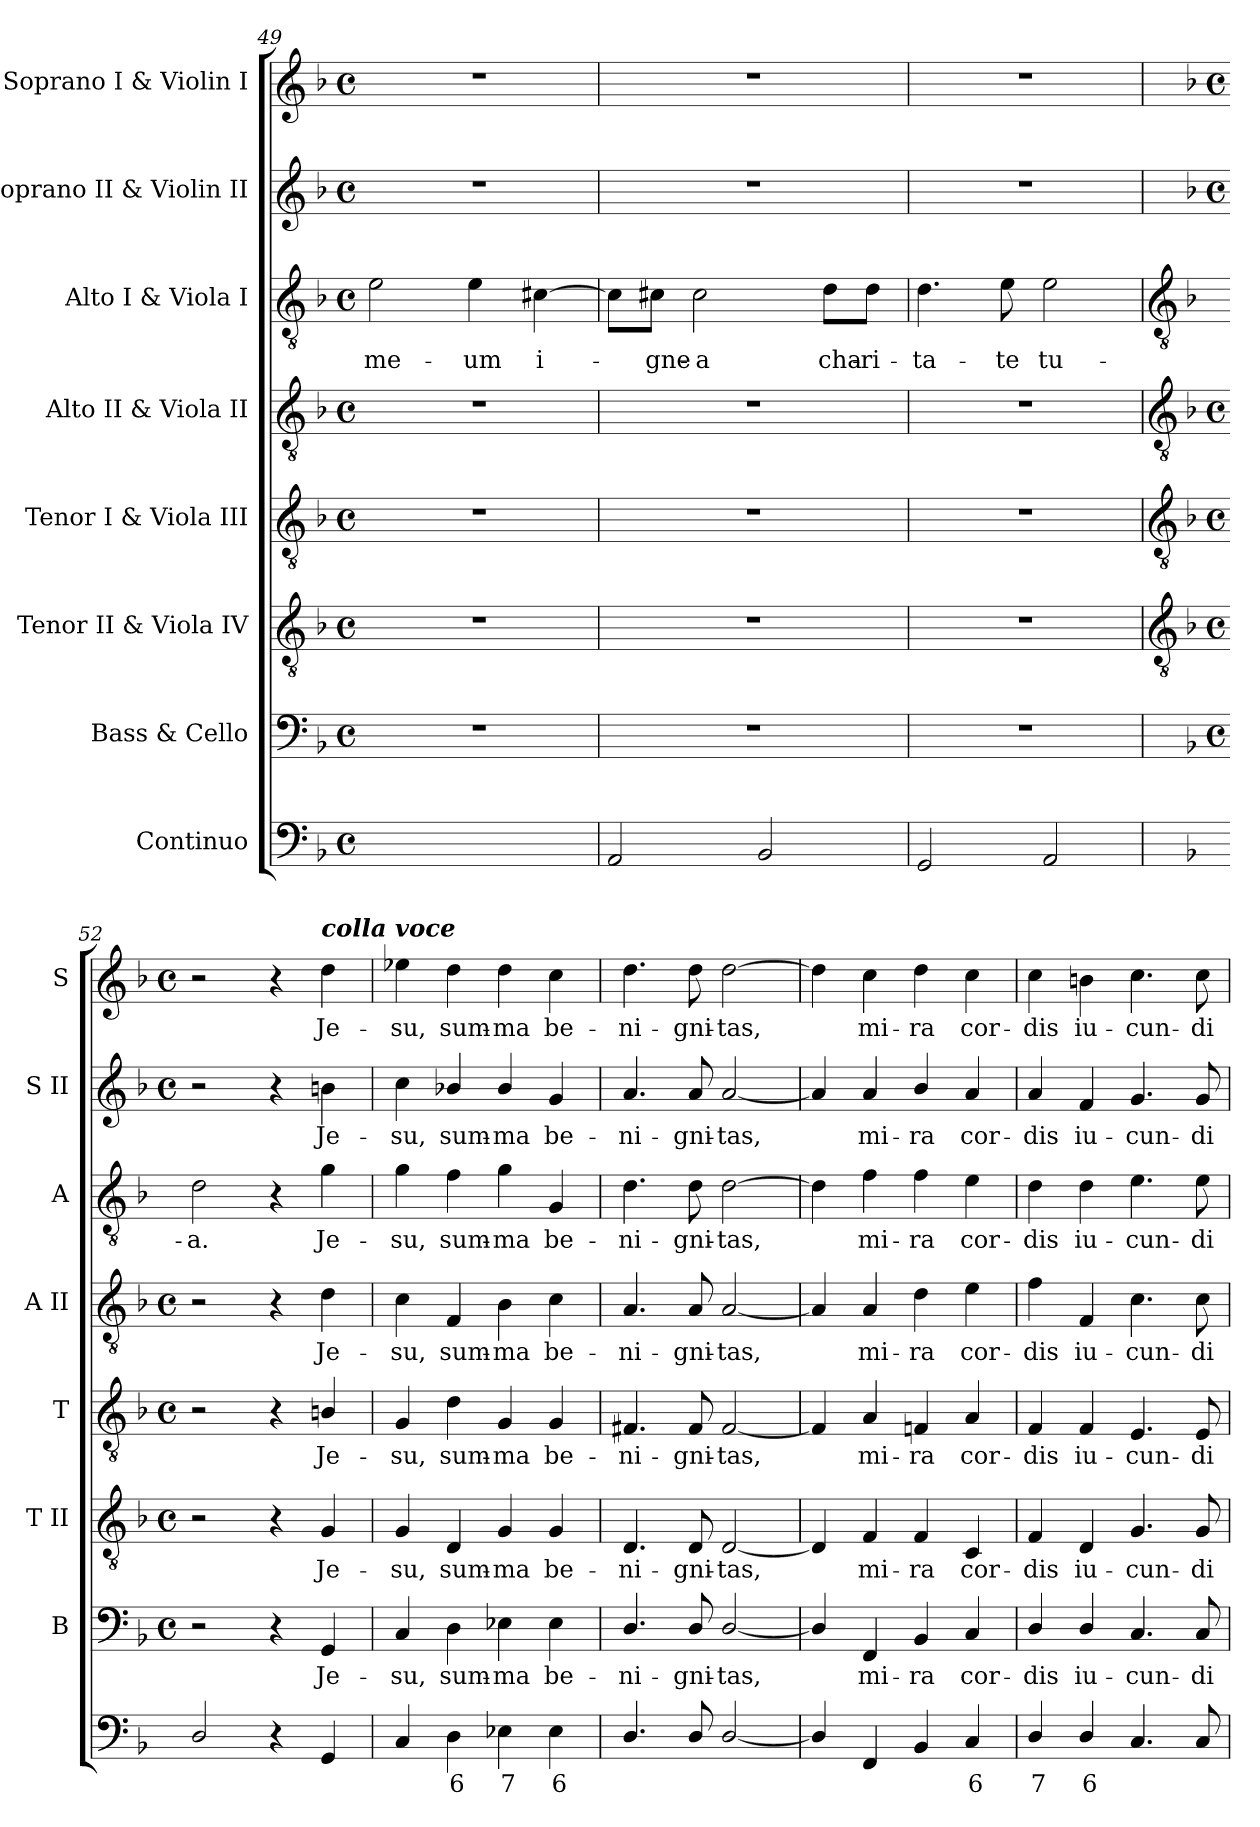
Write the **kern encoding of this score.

**kern	**text	**kern	**text	**kern	**text	**kern	**text	**kern	**text	**kern	**text	**kern	**text	**kern	**text
*part8	*part8	*part7	*part7	*part6	*part6	*part5	*part5	*part4	*part4	*part3	*part3	*part2	*part2	*part1	*part1
*staff8	*staff8	*staff7	*staff7	*staff6	*staff6	*staff5	*staff5	*staff4	*staff4	*staff3	*staff3	*staff2	*staff2	*staff1	*staff1
*I"Continuo	*	*I"Bass & Cello	*	*I"Tenor II & Viola IV	*	*I"Tenor I & Viola III	*	*I"Alto II & Viola II	*	*I"Alto I & Viola I	*	*I"Soprano II & Violin II	*	*I"Soprano I & Violin I	*
*	*	*I'B	*	*I'T II	*	*I'T	*	*I'A II	*	*I'A	*	*I'S II	*	*I'S	*
*clefF4	*	*clefF4	*	*clefGv2	*	*clefGv2	*	*clefGv2	*	*clefGv2	*	*clefG2	*	*clefG2	*
*k[b-]	*	*k[b-]	*	*k[b-]	*	*k[b-]	*	*k[b-]	*	*k[b-]	*	*k[b-]	*	*k[b-]	*
*F:	*	*F:	*	*F:	*	*F:	*	*F:	*	*F:	*	*F:	*	*F:	*
*M4/4	*	*M4/4	*	*M4/4	*	*M4/4	*	*M4/4	*	*M4/4	*	*M4/4	*	*M4/4	*
*met(c)	*	*met(c)	*	*met(c)	*	*met(c)	*	*met(c)	*	*met(c)	*	*met(c)	*	*met(c)	*
=49	=49	=49	=49	=49	=49	=49	=49	=49	=49	=49	=49	=49	=49	=49	=49
!	!LO:LY:b	!	!	!	!	!	!	!	!	!	!LO:LY:b	!	!	!	!
[2AAyy	4	1r	.	1r	.	1r	.	1r	.	2e	me-	1r	.	1r	.
!	!	!	!	!	!	!	!	!	!	!	!LO:LY:b	!	!	!	!
2AAyy]	.	.	.	.	.	.	.	.	.	4e	-um	.	.	.	.
!	!	!	!	!	!	!	!	!	!	!	!LO:LY:b	!	!	!	!
.	.	.	.	.	.	.	.	.	.	[4c#X	i-	.	.	.	.
=50	=50	=50	=50	=50	=50	=50	=50	=50	=50	=50	=50	=50	=50	=50	=50
2AA	.	1r	.	1r	.	1r	.	1r	.	8c#\L]	.	1r	.	1r	.
!	!	!	!	!	!	!	!	!	!	!	!LO:LY:b	!	!	!	!
.	.	.	.	.	.	.	.	.	.	8c#\J	gne-	.	.	.	.
!	!	!	!	!	!	!	!	!	!	!	!LO:LY:b	!	!	!	!
.	.	.	.	.	.	.	.	.	.	2c#	-a	.	.	.	.
2BB-	.	.	.	.	.	.	.	.	.	.	.	.	.	.	.
!	!	!	!	!	!	!	!	!	!	!	!LO:LY:b	!	!	!	!
.	.	.	.	.	.	.	.	.	.	8d\L	cha-	.	.	.	.
!	!	!	!	!	!	!	!	!	!	!	!LO:LY:b	!	!	!	!
.	.	.	.	.	.	.	.	.	.	8d\J	-ri-	.	.	.	.
=51	=51	=51	=51	=51	=51	=51	=51	=51	=51	=51	=51	=51	=51	=51	=51
!	!	!	!	!	!	!	!	!	!	!	!LO:LY:b	!	!	!	!
2GG	.	1r	.	1r	.	1r	.	1r	.	4.d	-ta-	1r	.	1r	.
!	!	!	!	!	!	!	!	!	!	!	!LO:LY:b	!	!	!	!
.	.	.	.	.	.	.	.	.	.	8e	-te	.	.	.	.
!	!	!	!	!	!	!	!	!	!	!	!LO:LY:b	!	!	!	!
2AA	.	.	.	.	.	.	.	.	.	2e	tu-	.	.	.	.
!!LO:LB:g=z
=52	=52	=52	=52	=52	=52	=52	=52	=52	=52	=52	=52	=52	=52	=52	=52
*	*	*	*	*clefGv2	*	*clefGv2	*	*clefGv2	*	*clefGv2	*	*	*	*	*
*	*	*k[b-]	*	*k[b-]	*	*k[b-]	*	*k[b-]	*	*	*	*k[b-]	*	*k[b-]	*
*	*	*F:	*	*F:	*	*F:	*	*F:	*	*	*	*F:	*	*F:	*
*	*	*M4/4	*	*M4/4	*	*M4/4	*	*M4/4	*	*	*	*M4/4	*	*M4/4	*
*	*	*met(c)	*	*met(c)	*	*met(c)	*	*met(c)	*	*	*	*met(c)	*	*met(c)	*
!	!	!	!	!	!	!	!	!	!	!	!LO:LY:b	!	!	!	!
2D/	.	2r	.	2r	.	2r	.	2r	.	2d	-a.	2r	.	2r	.
4r	.	4r	.	4r	.	4r	.	4r	.	4r	.	4r	.	4r	.
!	!	!	!	!	!	!	!	!	!	!	!	!	!	!LO:TX:a:Bi:t=colla voce	!
!	!	!	!LO:LY:b	!	!LO:LY:b	!	!LO:LY:b	!	!LO:LY:b	!	!LO:LY:b	!	!LO:LY:b	!	!LO:LY:b
4GG	.	4GG	Je-	4G	Je-	4Bn/	Je-	4d	Je-	4g	Je-	4bn	Je-	4dd	Je-
=53	=53	=53	=53	=53	=53	=53	=53	=53	=53	=53	=53	=53	=53	=53	=53
!	!	!	!LO:LY:b	!	!LO:LY:b	!	!LO:LY:b	!	!LO:LY:b	!	!LO:LY:b	!	!LO:LY:b	!	!LO:LY:b
4C	.	4C	-su,	4G	-su,	4G	-su,	4c	-su,	4g	-su,	4cc	-su,	4ee-X	-su,
!	!LO:LY:b	!	!LO:LY:b	!	!LO:LY:b	!	!LO:LY:b	!	!LO:LY:b	!	!LO:LY:b	!	!LO:LY:b	!	!LO:LY:b
4D	6	4D	sum-	4D	sum-	4d	sum-	4F	sum-	4f	sum-	4b-X/	sum-	4dd	sum-
!	!LO:LY:b	!	!LO:LY:b	!	!LO:LY:b	!	!LO:LY:b	!	!LO:LY:b	!	!LO:LY:b	!	!LO:LY:b	!	!LO:LY:b
4E-X	7	4E-X	-ma	4G	-ma	4G	-ma	4B-	-ma	4g	-ma	4b-/	-ma	4dd	-ma
!	!LO:LY:b	!	!LO:LY:b	!	!LO:LY:b	!	!LO:LY:b	!	!LO:LY:b	!	!LO:LY:b	!	!LO:LY:b	!	!LO:LY:b
4E-	6	4E-	be-	4G	be-	4G	be-	4c	be-	4G	be-	4g	be-	4cc	be-
=54	=54	=54	=54	=54	=54	=54	=54	=54	=54	=54	=54	=54	=54	=54	=54
!	!	!	!LO:LY:b	!	!LO:LY:b	!	!LO:LY:b	!	!LO:LY:b	!	!LO:LY:b	!	!LO:LY:b	!	!LO:LY:b
4.D/	.	4.D/	-ni-	4.D	-ni-	4.F#X	-ni-	4.A	-ni-	4.d	-ni-	4.a	-ni-	4.dd	-ni-
!	!	!	!LO:LY:b	!	!LO:LY:b	!	!LO:LY:b	!	!LO:LY:b	!	!LO:LY:b	!	!LO:LY:b	!	!LO:LY:b
8D/	.	8D/	-gni-	8D	-gni-	8F#	-gni-	8A	-gni-	8d	-gni-	8a	-gni-	8dd	-gni-
!	!	!	!LO:LY:b	!	!LO:LY:b	!	!LO:LY:b	!	!LO:LY:b	!	!LO:LY:b	!	!LO:LY:b	!	!LO:LY:b
[2D/	.	[2D/	-tas,	[2D	-tas,	[2F#	-tas,	[2A	-tas,	[2d	-tas,	[2a	-tas,	[2dd	-tas,
=55	=55	=55	=55	=55	=55	=55	=55	=55	=55	=55	=55	=55	=55	=55	=55
4D/]	.	4D/]	.	4D]	.	4F#]	.	4A]	.	4d]	.	4a]	.	4dd]	.
!	!	!	!LO:LY:b	!	!LO:LY:b	!	!LO:LY:b	!	!LO:LY:b	!	!LO:LY:b	!	!LO:LY:b	!	!LO:LY:b
4FF	.	4FF	mi-	4F	mi-	4A	mi-	4A	mi-	4f	mi-	4a	mi-	4cc	mi-
!	!	!	!LO:LY:b	!	!LO:LY:b	!	!LO:LY:b	!	!LO:LY:b	!	!LO:LY:b	!	!LO:LY:b	!	!LO:LY:b
4BB-	.	4BB-	-ra	4F	-ra	4Fn	-ra	4d	-ra	4f	-ra	4b-/	-ra	4dd	-ra
!	!LO:LY:b	!	!LO:LY:b	!	!LO:LY:b	!	!LO:LY:b	!	!LO:LY:b	!	!LO:LY:b	!	!LO:LY:b	!	!LO:LY:b
4C	6	4C	cor-	4C	cor-	4A	cor-	4e	cor-	4e	cor-	4a	cor-	4cc	cor-
=56	=56	=56	=56	=56	=56	=56	=56	=56	=56	=56	=56	=56	=56	=56	=56
!	!LO:LY:b	!	!LO:LY:b	!	!LO:LY:b	!	!LO:LY:b	!	!LO:LY:b	!	!LO:LY:b	!	!LO:LY:b	!	!LO:LY:b
4D/	7	4D/	-dis	4F	-dis	4F	-dis	4f	-dis	4d	-dis	4a	-dis	4cc	-dis
!	!LO:LY:b	!	!LO:LY:b	!	!LO:LY:b	!	!LO:LY:b	!	!LO:LY:b	!	!LO:LY:b	!	!LO:LY:b	!	!LO:LY:b
4D/	6	4D/	iu-	4D	iu-	4F	iu-	4F	iu-	4d	iu-	4f	iu-	4bn	iu-
!	!	!	!LO:LY:b	!	!LO:LY:b	!	!LO:LY:b	!	!LO:LY:b	!	!LO:LY:b	!	!LO:LY:b	!	!LO:LY:b
4.C	.	4.C	-cun-	4.G	-cun-	4.E	-cun-	4.c	-cun-	4.e	-cun-	4.g	-cun-	4.cc	-cun-
!	!	!	!LO:LY:b	!	!LO:LY:b	!	!LO:LY:b	!	!LO:LY:b	!	!LO:LY:b	!	!LO:LY:b	!	!LO:LY:b
8C	.	8C	-di-	8G	-di-	8E	-di-	8c	-di-	8e	-di-	8g	-di-	8cc	-di-
=	=	=	=	=	=	=	=	=	=	=	=	=	=	=	=
*-	*-	*-	*-	*-	*-	*-	*-	*-	*-	*-	*-	*-	*-	*-	*-
